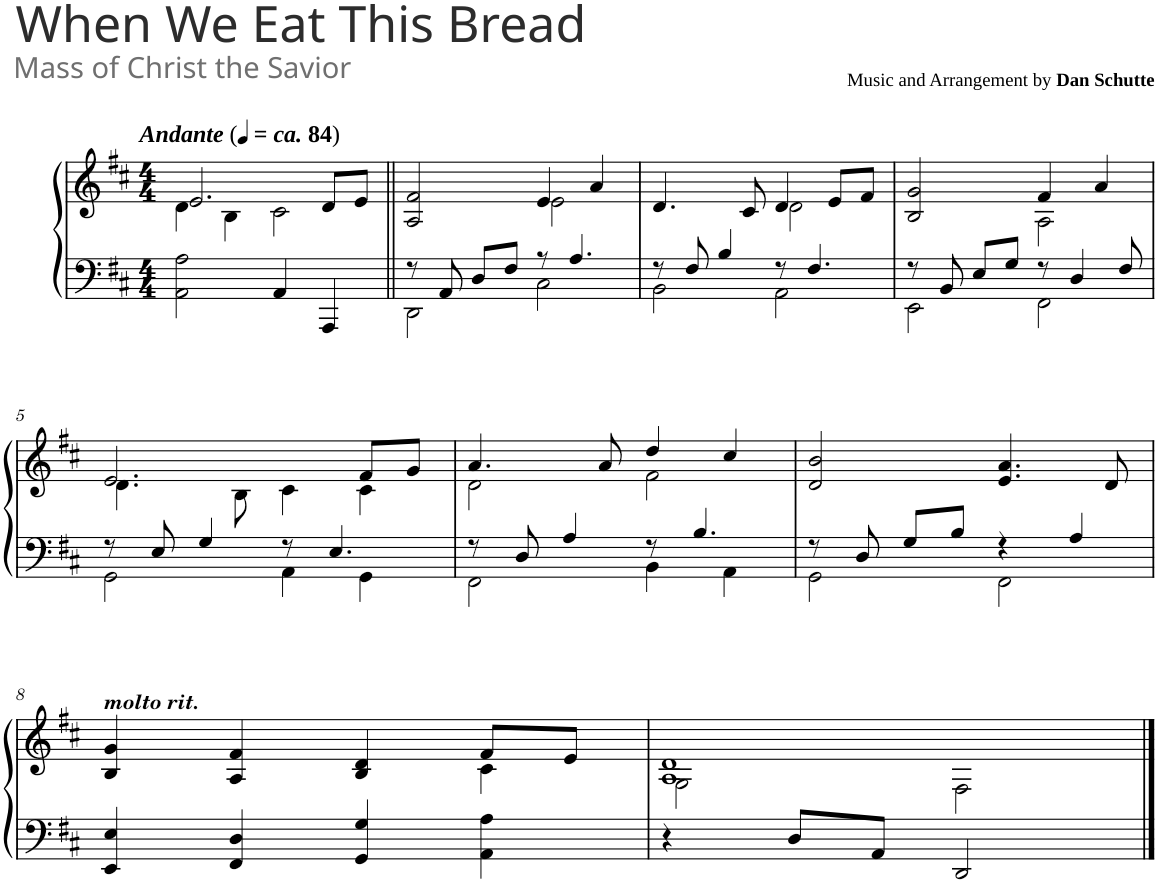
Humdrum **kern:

**kern	**kern
*part1	*part1
*staff2	*staff1
*I"Piano	*
*I'Pno.	*
*clefF4	*clefG2
*k[f#c#]	*k[f#c#]
*M4/4	*M4/4
=1	=1
*	*^
!	!LO:TX:a:Bi:t=Andante	!
!	!LO:TX:a:t=(	!
!	!LO:TX:a:Bi:t=ca.	!
!	!LO:TX:a:t=84	!
!	!LO:TX:a:t=)	!
2AA\ 2A\	2.e/	4d\
.	.	4B\
4AA/	.	2c#\
4AAA/	8d/L	.
.	8e/J	.
=2||	=2||	=2||
*^	*	*
8r	2DD\	2A/ 2f#/	2ryy
8AA/	.	.	.
8D/L	.	.	.
8F#/J	.	.	.
8r	2C#\	4e/	2e\
4.A/	.	.	.
.	.	4a/	.
=3	=3	=3	=3
8r	2BB\	4.d/	2ryy
8F#/	.	.	.
4B/	.	.	.
.	.	8c#/	.
8r	2AA\	4d/	2d\
4.F#/	.	.	.
.	.	8e/L	.
.	.	8f#/J	.
=4	=4	=4	=4
8r	2EE\	2B/ 2g/	2ryy
8BB/	.	.	.
8E/L	.	.	.
8G/J	.	.	.
8r	2FF#\	4f#/	2A\
4D/	.	.	.
.	.	4a/	.
8F#/	.	.	.
!!LO:LB:g=z	!!
=5	=5	=5	=5
8r	2GG\	2.e/	4.d\
8E/	.	.	.
4G/	.	.	.
.	.	.	8B\
8r	4AA\	.	4c#\
4.E/	.	.	.
.	4GG\	8f#/L	4c#\
.	.	8g/J	.
=6	=6	=6	=6
8r	2FF#\	4.a/	2d\
8D/	.	.	.
4A/	.	.	.
.	.	8a/	.
8r	4BB\	4dd/	2f#\
4.B/	.	.	.
.	4AA\	4cc#/	.
*	*	*v	*v
=7	=7	=7
8r	2GG\	2d/ 2b/
8D/	.	.
8G/L	.	.
8B/J	.	.
4r	2FF#\	4.e/ 4.a/
4A/	.	.
.	.	8d/
*v	*v	*
!!LO:LB:g=z
=8	=8
*	*^
!	!LO:TX:a:Bi:t=molto rit.	!
4EE/ 4E/	4B/ 4g/	2.ryy
4FF#/ 4D/	4A/ 4f#/	.
4GG/ 4G/	4B/ 4d/	.
4AA\ 4A\	8f#/L	4c#\
.	8e/J	.
=9	=9	=9
4r	1A 1d	2G\
8D/L	.	.
8AA/J	.	.
2DD/	.	2F#;<\
*	*v	*v
==	==
*-	*-
